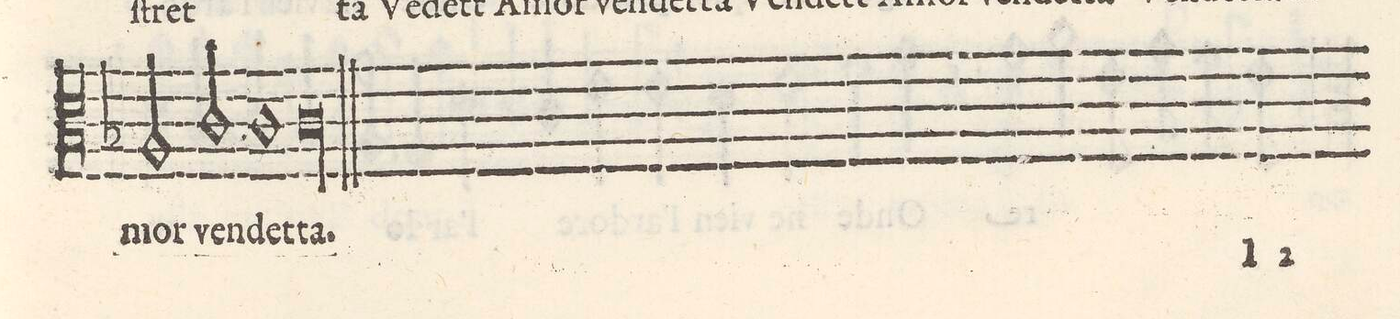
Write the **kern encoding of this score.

**kern	**text
*I"ALTO	*
*clefC3	*
*k[b-]	*
*met(C)	*
*M2/1	*
2A/	-mor
2c/	ven-
1c	-det-
=32-	=32-
00c	-ta.
==	==
*-	*-
